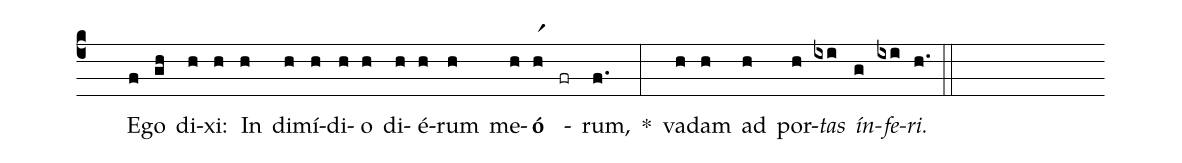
%%
(c4)
( )E(f)go(gh) di(h)xi:(h) In(h) di(h)mí(h)di(h)o(h) di(h)é(h)rum(h) me(h)<b>ó</b>(hr1) -(fr) rum,(f.) *(:)
va(h)dam(h) ad(h) por(h)<i>tas</i>(ixi) <i>ín</i>(g)<i>fe</i>(ixi)<i>ri.</i>(h.) (::)
